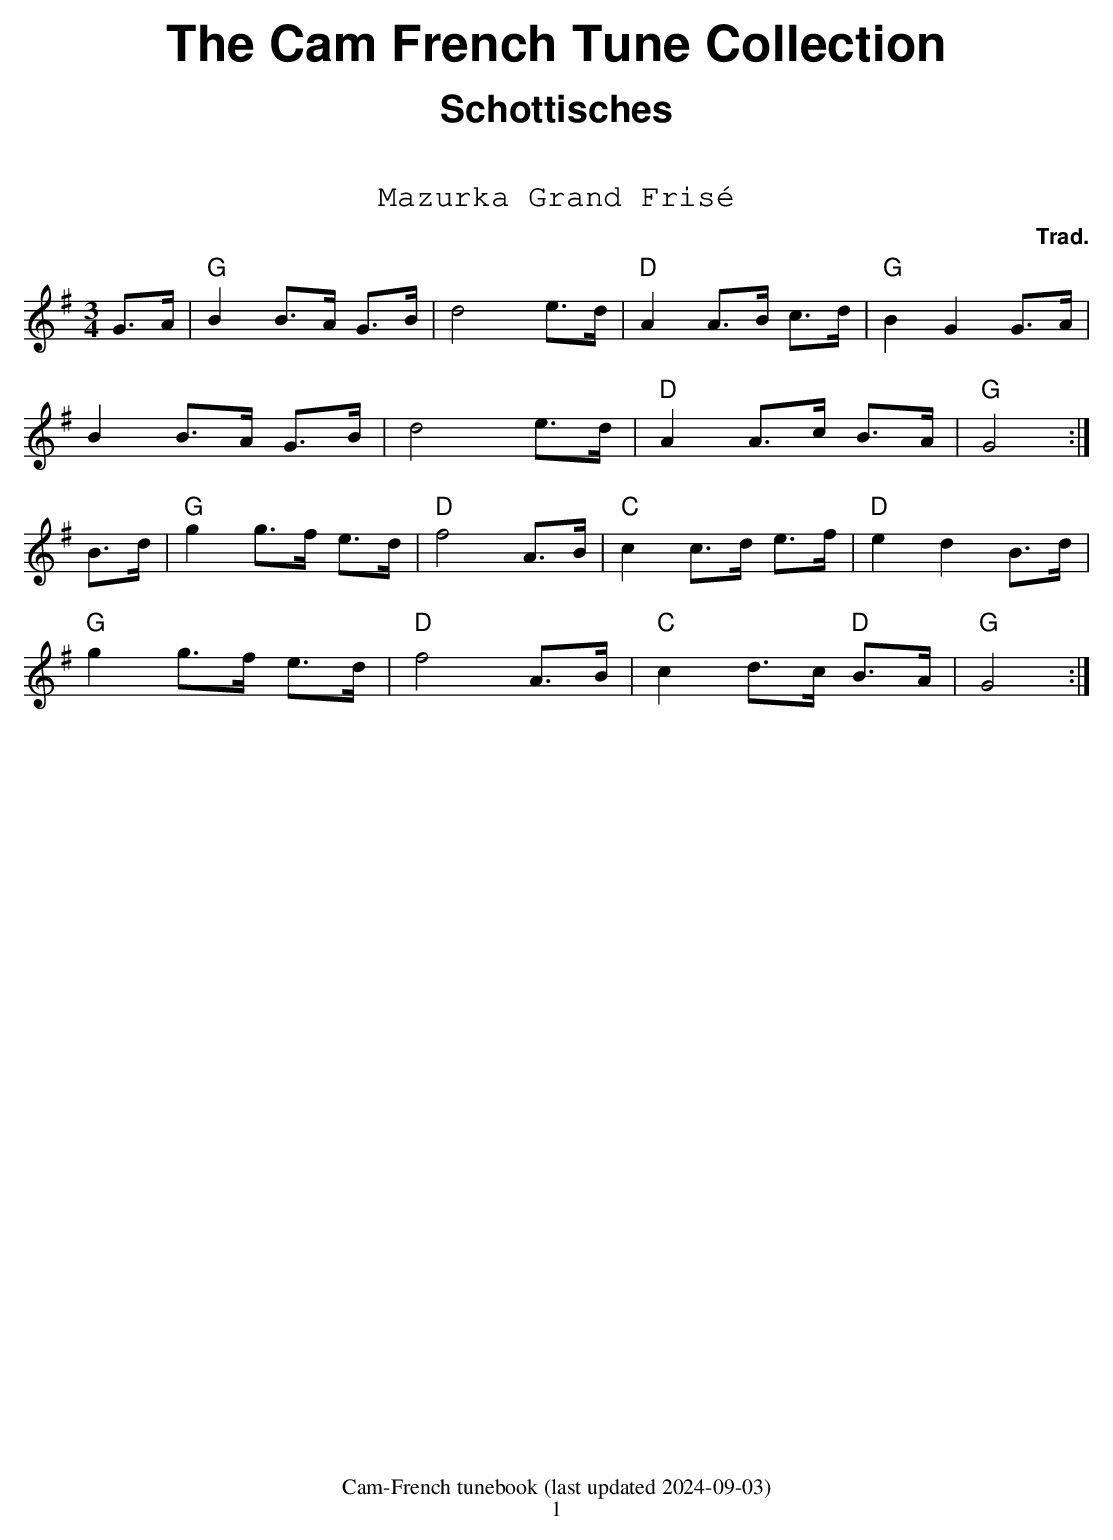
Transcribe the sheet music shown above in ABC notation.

X:1
T:Mazurka Grand Frisé
C:Trad.
M:3/4
L:1/8
K:G
G>A|"G"B2 B>A G>B|d4 e>d|"D"A2 A>B c>d|"G"B2 G2 G>A|
B2 B>A G>B|d4 e>d|"D"A2 A>c B>A|"G"G4:|
B>d|"G"g2 g>f e>d|"D"f4 A>B|"C"c2 c>d e>f|"D"e2d2 B>d|
"G"g2 g>f e>d|"D"f4 A>B|"C"c2 d>c"D" B>A|"G"G4:|
